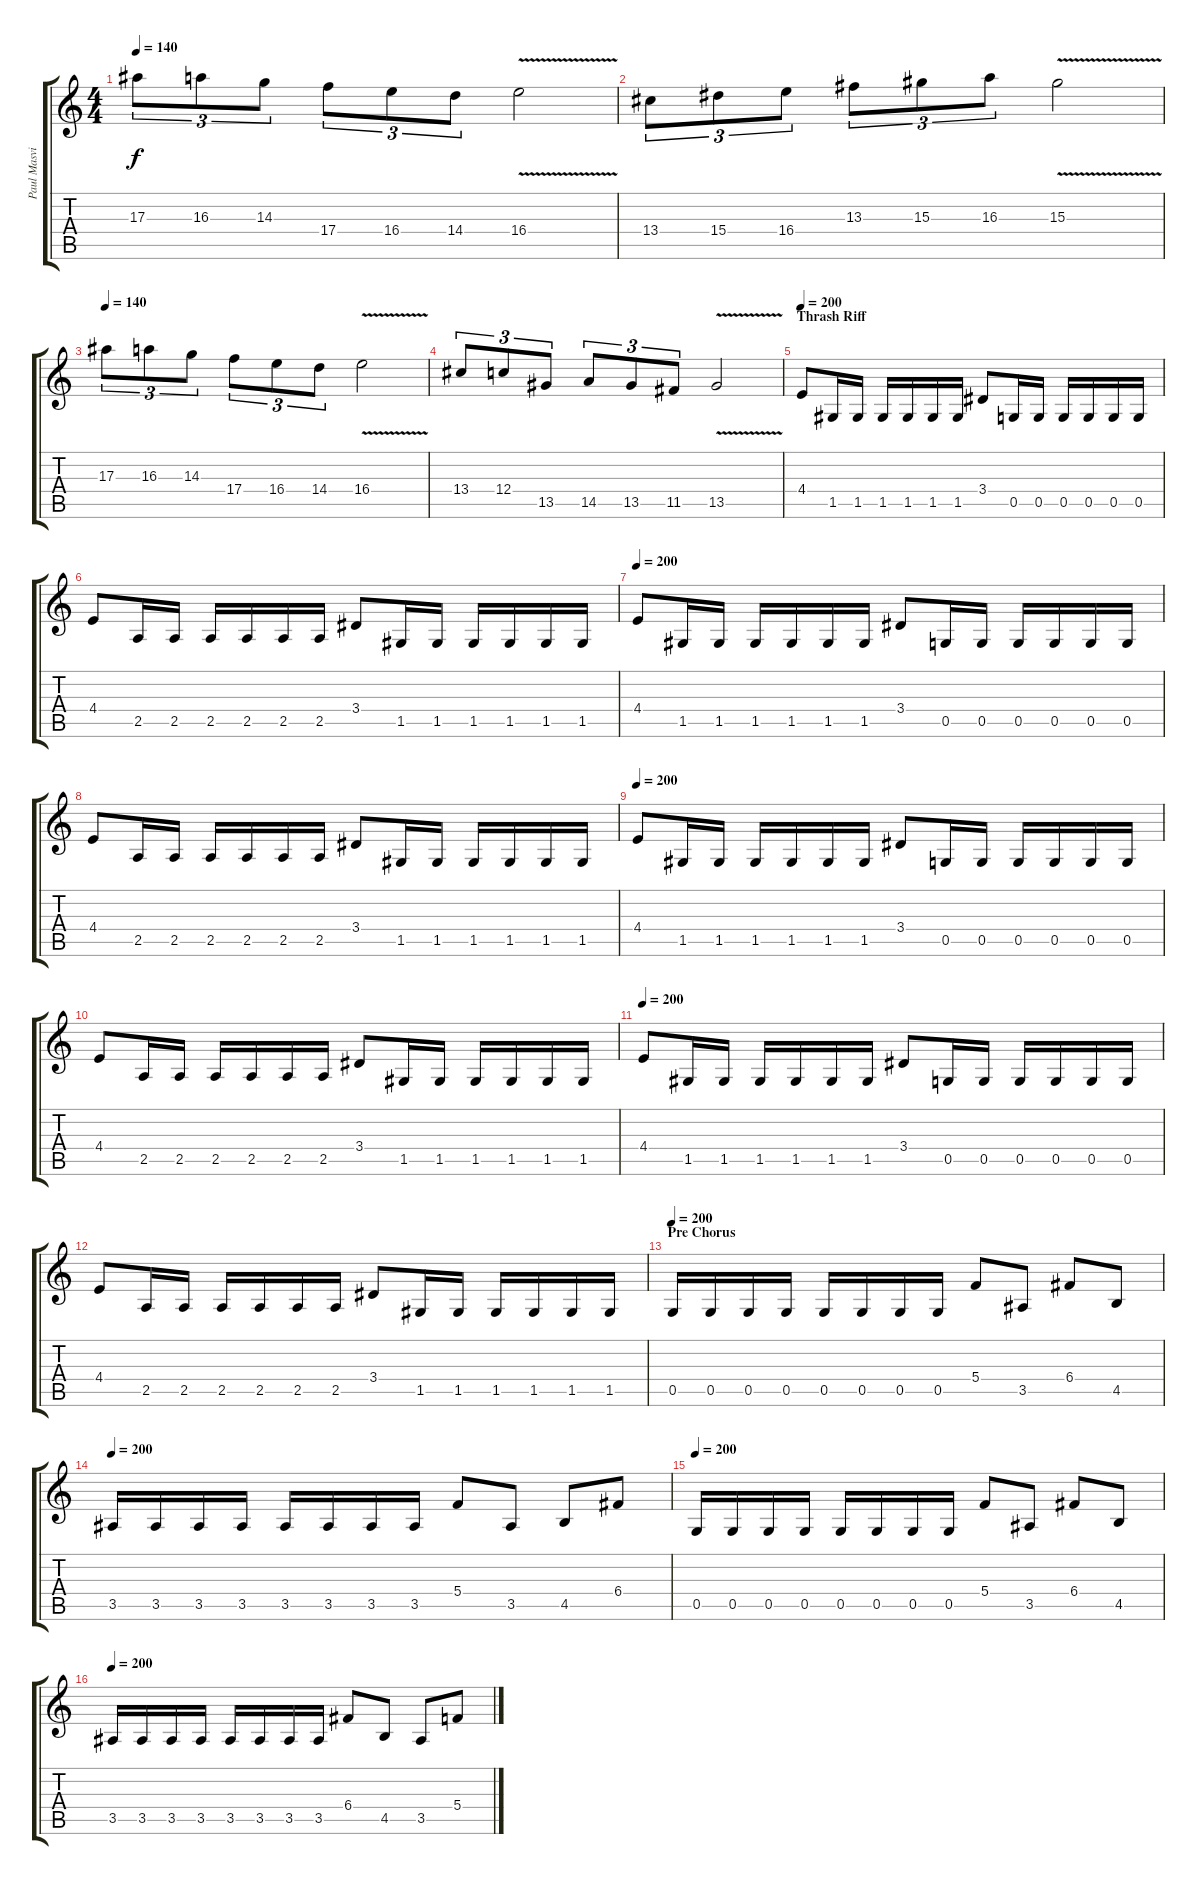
\track ("Paul Masvidal" "Paul Masvi") {instrument distortionguitar}
\staff {score tabs}
\tuning (D4 A3 F3 C3 G2 D2) {hide}
\ts (4 4)
\tempo 140
\clef g2
\ks c
17.3.8{tu (3 2) dy f} 16.3.8{tu (3 2)} 14.3.8{tu (3 2)} 17.4.8{tu (3 2)} 16.4.8{tu (3 2)} 14.4.8{tu (3 2)} 16.4{v}.2 |
13.4.8{tu (3 2)} 15.4.8{tu (3 2)} 16.4.8{tu (3 2)} 13.3.8{tu (3 2)} 15.3.8{tu (3 2)} 16.3.8{tu (3 2)} 15.3{v}.2 |
\tempo 140
17.3.8{tu (3 2)} 16.3.8{tu (3 2)} 14.3.8{tu (3 2)} 17.4.8{tu (3 2)} 16.4.8{tu (3 2)} 14.4.8{tu (3 2)} 16.4{v}.2 |
13.4.8{tu (3 2)} 12.4.8{tu (3 2)} 13.5.8{tu (3 2)} 14.5.8{tu (3 2)} 13.5.8{tu (3 2)} 11.5.8{tu (3 2)} 13.5{v}.2 |
\section ("" "Thrash Riff")
\tempo 200
4.4.8 1.5.16 1.5.16 1.5.16 1.5.16 1.5.16 1.5.16 3.4.8 0.5.16 0.5.16 0.5.16 0.5.16 0.5.16 0.5.16 |
4.4.8 2.5.16 2.5.16 2.5.16 2.5.16 2.5.16 2.5.16 3.4.8 1.5.16 1.5.16 1.5.16 1.5.16 1.5.16 1.5.16 |
\tempo 200
4.4.8 1.5.16 1.5.16 1.5.16 1.5.16 1.5.16 1.5.16 3.4.8 0.5.16 0.5.16 0.5.16 0.5.16 0.5.16 0.5.16 |
4.4.8 2.5.16 2.5.16 2.5.16 2.5.16 2.5.16 2.5.16 3.4.8 1.5.16 1.5.16 1.5.16 1.5.16 1.5.16 1.5.16 |
\tempo 200
4.4.8 1.5.16 1.5.16 1.5.16 1.5.16 1.5.16 1.5.16 3.4.8 0.5.16 0.5.16 0.5.16 0.5.16 0.5.16 0.5.16 |
4.4.8 2.5.16 2.5.16 2.5.16 2.5.16 2.5.16 2.5.16 3.4.8 1.5.16 1.5.16 1.5.16 1.5.16 1.5.16 1.5.16 |
\tempo 200
4.4.8 1.5.16 1.5.16 1.5.16 1.5.16 1.5.16 1.5.16 3.4.8 0.5.16 0.5.16 0.5.16 0.5.16 0.5.16 0.5.16 |
4.4.8 2.5.16 2.5.16 2.5.16 2.5.16 2.5.16 2.5.16 3.4.8 1.5.16 1.5.16 1.5.16 1.5.16 1.5.16 1.5.16 |
\section ("" "Pre Chorus")
\tempo 200
0.5.16 0.5.16 0.5.16 0.5.16 0.5.16 0.5.16 0.5.16 0.5.16 5.4.8 3.5.8 6.4.8 4.5.8 |
\tempo 200
3.5.16 3.5.16 3.5.16 3.5.16 3.5.16 3.5.16 3.5.16 3.5.16 5.4.8 3.5.8 4.5.8 6.4.8 |
\tempo 200
0.5.16 0.5.16 0.5.16 0.5.16 0.5.16 0.5.16 0.5.16 0.5.16 5.4.8 3.5.8 6.4.8 4.5.8 |
\tempo 200
3.5.16 3.5.16 3.5.16 3.5.16 3.5.16 3.5.16 3.5.16 3.5.16 6.4.8 4.5.8 3.5.8 5.4.8
